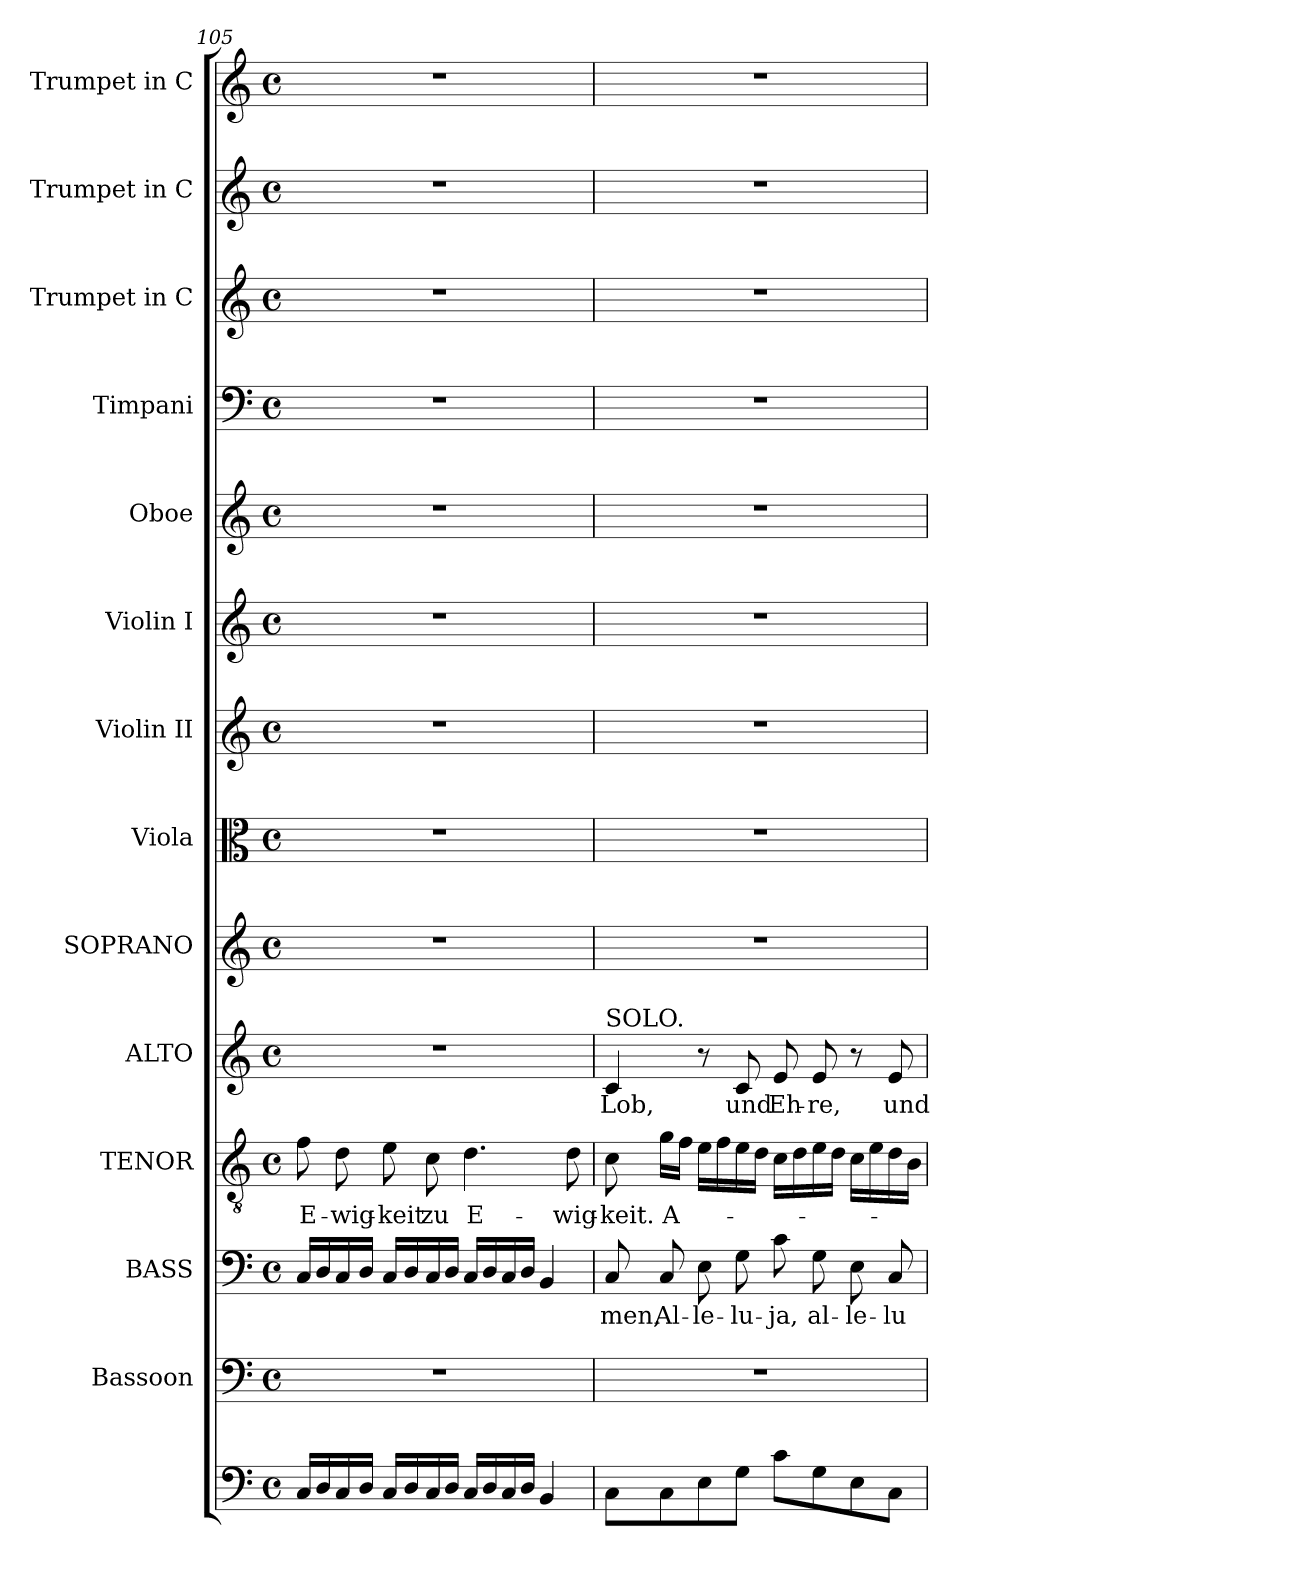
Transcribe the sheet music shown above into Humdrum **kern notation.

**kern	**kern	**kern	**text	**kern	**text	**kern	**text	**kern	**kern	**kern	**kern	**kern	**kern	**kern	**kern	**kern
*part14	*part13	*part12	*part12	*part11	*part11	*part10	*part10	*part9	*part8	*part7	*part6	*part5	*part4	*part3	*part2	*part1
*staff14	*staff13	*staff12	*staff12	*staff11	*staff11	*staff10	*staff10	*staff9	*staff8	*staff7	*staff6	*staff5	*staff4	*staff3	*staff2	*staff1
*	*I"Bassoon	*I"BASS	*	*I"TENOR	*	*I"ALTO	*	*I"SOPRANO	*I"Viola	*I"Violin II	*I"Violin I	*I"Oboe	*I"Timpani	*I"Trumpet in C	*I"Trumpet in C	*I"Trumpet in C
*	*	*	*	*	*	*I'Alto	*	*I'Soprano	*I'Viola	*I'Violin II	*I'Violin I	*I'Oboe	*I'Timp.	*	*	*
!!LO:PB:g=z
*clefF4	*clefF4	*clefF4	*	*clefGv2	*	*clefG2	*	*clefG2	*clefC3	*clefG2	*clefG2	*clefG2	*clefF4	*clefG2	*clefG2	*clefG2
*	*	*	*	*ITrd7c12	*	*	*	*	*	*	*	*	*	*	*	*
*k[]	*k[]	*k[]	*	*k[]	*	*k[]	*	*k[]	*k[]	*k[]	*k[]	*k[]	*k[]	*k[]	*k[]	*k[]
*C:	*C:	*C:	*	*C:	*	*C:	*	*C:	*C:	*C:	*C:	*C:	*C:	*C:	*C:	*C:
*M4/4	*M4/4	*M4/4	*	*M4/4	*	*M4/4	*	*M4/4	*M4/4	*M4/4	*M4/4	*M4/4	*M4/4	*M4/4	*M4/4	*M4/4
*met(c)	*met(c)	*met(c)	*	*met(c)	*	*met(c)	*	*met(c)	*met(c)	*met(c)	*met(c)	*met(c)	*met(c)	*met(c)	*met(c)	*met(c)
=105	=105	=105	=105	=105	=105	=105	=105	=105	=105	=105	=105	=105	=105	=105	=105	=105
!	!	!	!	!	!LO:LY:b:color=#000000	!	!	!	!	!	!	!	!	!	!	!
16Ci/LL	1r	16Ci/LL	.	8Fi\	E-	1r	.	1r	1r	1r	1r	1r	1r	1r	1r	1r
16Di/	.	16Di/	.	.	.	.	.	.	.	.	.	.	.	.	.	.
!	!	!	!	!	!LO:LY:b:color=#000000	!	!	!	!	!	!	!	!	!	!	!
16Ci/	.	16Ci/	.	8Di\	-wig-	.	.	.	.	.	.	.	.	.	.	.
16Di/JJ	.	16Di/JJ	.	.	.	.	.	.	.	.	.	.	.	.	.	.
!	!	!	!	!	!LO:LY:b:color=#000000	!	!	!	!	!	!	!	!	!	!	!
16Ci/LL	.	16Ci/LL	.	8Ei\	-keit	.	.	.	.	.	.	.	.	.	.	.
16Di/	.	16Di/	.	.	.	.	.	.	.	.	.	.	.	.	.	.
!	!	!	!	!	!LO:LY:b:color=#000000	!	!	!	!	!	!	!	!	!	!	!
16Ci/	.	16Ci/	.	8Ci\	zu	.	.	.	.	.	.	.	.	.	.	.
16Di/JJ	.	16Di/JJ	.	.	.	.	.	.	.	.	.	.	.	.	.	.
!	!	!	!	!	!LO:LY:b:color=#000000	!	!	!	!	!	!	!	!	!	!	!
16Ci/LL	.	16Ci/LL	.	4.Di\	E-	.	.	.	.	.	.	.	.	.	.	.
16Di/	.	16Di/	.	.	.	.	.	.	.	.	.	.	.	.	.	.
16Ci/	.	16Ci/	.	.	.	.	.	.	.	.	.	.	.	.	.	.
16Di/JJ	.	16Di/JJ	.	.	.	.	.	.	.	.	.	.	.	.	.	.
4BBi/	.	4BBi/	.	.	.	.	.	.	.	.	.	.	.	.	.	.
!	!	!	!	!	!LO:LY:b:color=#000000	!	!	!	!	!	!	!	!	!	!	!
.	.	.	.	8Di\	-wig-	.	.	.	.	.	.	.	.	.	.	.
=106	=106	=106	=106	=106	=106	=106	=106	=106	=106	=106	=106	=106	=106	=106	=106	=106
!	!	!	!LO:LY:b:color=#000000	!	!	!	!	!	!	!	!	!	!	!	!	!
!	!	!	!	!	!LO:LY:b:color=#000000	!	!	!	!	!	!	!	!	!	!	!
!	!	!	!	!	!	!LO:TX:a:t=SOLO.	!	!	!	!	!	!	!	!	!	!
!	!	!	!	!	!	!	!LO:LY:b:color=#000000	!	!	!	!	!	!	!	!	!
8Ci\L	1r	8Ci/	-men,	8Ci\	-keit.	4ci/	Lob,	1r	1r	1r	1r	1r	1r	1r	1r	1r
!	!	!	!LO:LY:b:color=#000000	!	!	!	!	!	!	!	!	!	!	!	!	!
!	!	!	!	!	!LO:LY:b:color=#000000	!	!	!	!	!	!	!	!	!	!	!
8Ci\	.	8Ci/	Al-	16Gi\LL	A-	.	.	.	.	.	.	.	.	.	.	.
.	.	.	.	16Fi\JJ	.	.	.	.	.	.	.	.	.	.	.	.
!	!	!	!LO:LY:b:color=#000000	!	!	!	!	!	!	!	!	!	!	!	!	!
8Ei\	.	8Ei\	-le-	16Ei\LL	.	8r	.	.	.	.	.	.	.	.	.	.
.	.	.	.	16Fi\	.	.	.	.	.	.	.	.	.	.	.	.
!	!	!	!LO:LY:b:color=#000000	!	!	!	!	!	!	!	!	!	!	!	!	!
!	!	!	!	!	!	!	!LO:LY:b:color=#000000	!	!	!	!	!	!	!	!	!
8Gi\J	.	8Gi\	-lu-	16Ei\	.	8ci/	und	.	.	.	.	.	.	.	.	.
.	.	.	.	16Di\JJ	.	.	.	.	.	.	.	.	.	.	.	.
!	!	!	!LO:LY:b:color=#000000	!	!	!	!	!	!	!	!	!	!	!	!	!
!	!	!	!	!	!	!	!LO:LY:b:color=#000000	!	!	!	!	!	!	!	!	!
8ci\L	.	8ci\	-ja,	16Ci\LL	.	8ei/	Eh-	.	.	.	.	.	.	.	.	.
.	.	.	.	16Di\	.	.	.	.	.	.	.	.	.	.	.	.
!	!	!	!LO:LY:b:color=#000000	!	!	!	!	!	!	!	!	!	!	!	!	!
!	!	!	!	!	!	!	!LO:LY:b:color=#000000	!	!	!	!	!	!	!	!	!
8Gi\	.	8Gi\	al-	16Ei\	.	8ei/	-re,	.	.	.	.	.	.	.	.	.
.	.	.	.	16Di\JJ	.	.	.	.	.	.	.	.	.	.	.	.
!	!	!	!LO:LY:b:color=#000000	!	!	!	!	!	!	!	!	!	!	!	!	!
8Ei\	.	8Ei\	-le-	16Ci\LL	.	8r	.	.	.	.	.	.	.	.	.	.
.	.	.	.	16Ei\	.	.	.	.	.	.	.	.	.	.	.	.
!	!	!	!LO:LY:b:color=#000000	!	!	!	!	!	!	!	!	!	!	!	!	!
!	!	!	!	!	!	!	!LO:LY:b:color=#000000	!	!	!	!	!	!	!	!	!
8Ci\J	.	8Ci/	-lu-	16Di\	.	8ei/	und	.	.	.	.	.	.	.	.	.
.	.	.	.	16BBi\JJ	.	.	.	.	.	.	.	.	.	.	.	.
=	=	=	=	=	=	=	=	=	=	=	=	=	=	=	=	=
*-	*-	*-	*-	*-	*-	*-	*-	*-	*-	*-	*-	*-	*-	*-	*-	*-
